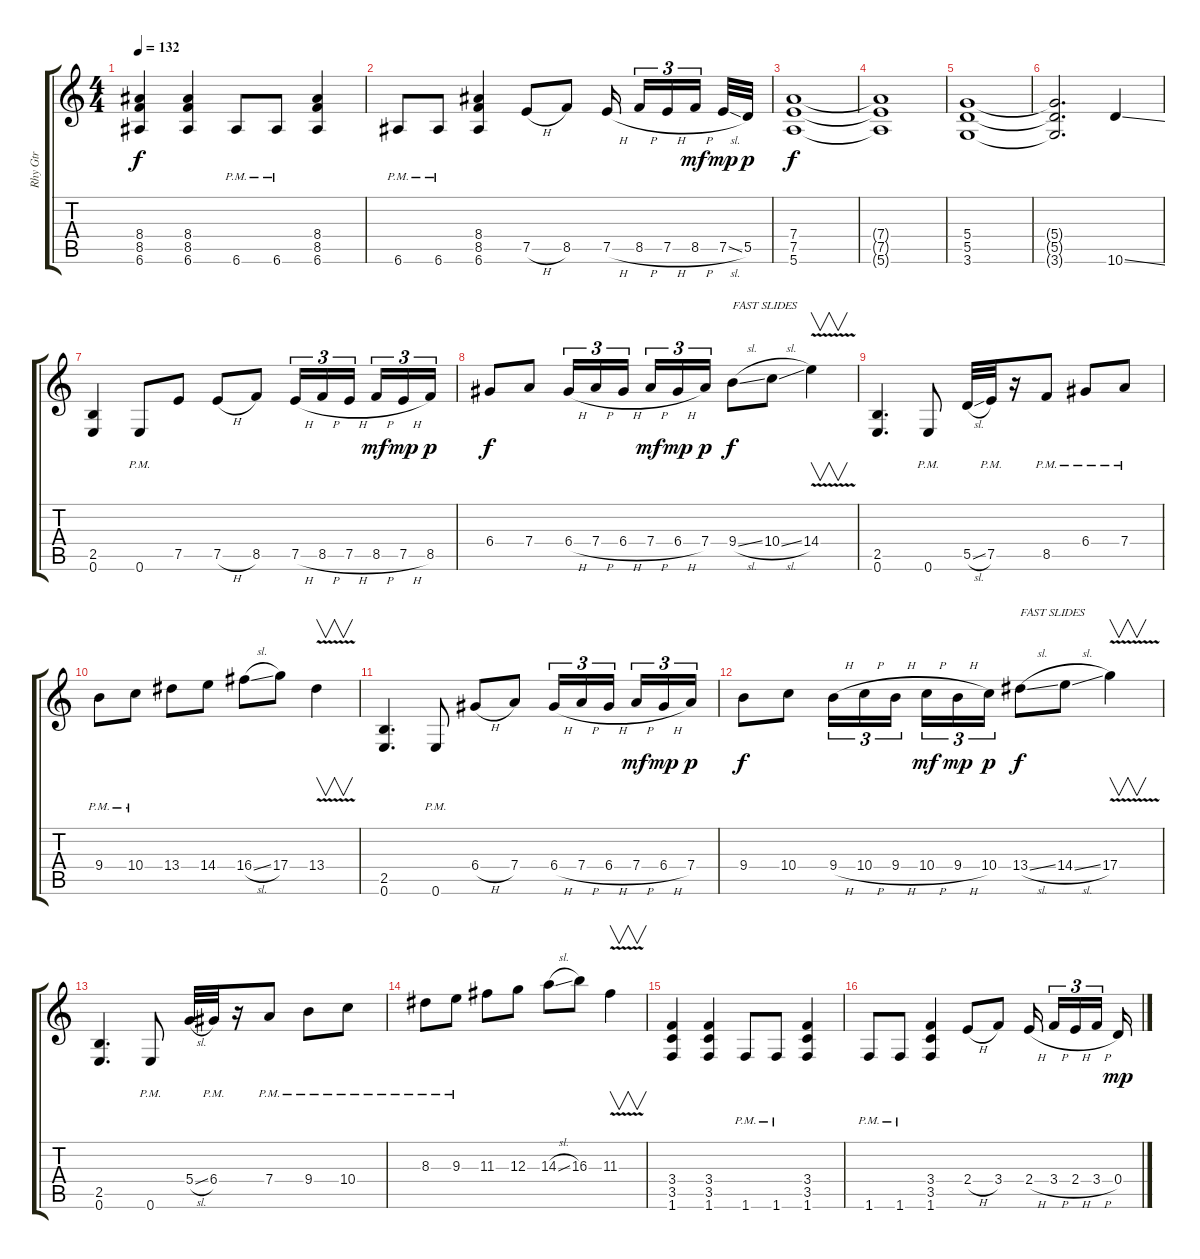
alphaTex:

\track ("Rhy Gtr" "Rhy Gtr") {instrument distortionguitar}
\staff {score tabs}
\tuning (E4 B3 G3 D3 A2 E2) {hide}
\ts (4 4)
\tempo 132
\clef g2
\ks c
(8.4 8.5 6.6).4{dy f} (8.4 8.5 6.6).4 6.6{pm}.8 6.6{pm}.8 (8.4 8.5 6.6).4 |
6.6{pm}.8 6.6{pm}.8 (8.4 8.5 6.6).4 7.5{h}.8 8.5.8 7.5{h}.16 8.5{h}.16{tu (3 2)} 7.5{h}.16{tu (3 2)} 8.5{h}.16{tu (3 2) dy mf} 7.5{sl}.32{dy mp} 5.5.32{dy p} |
(7.4 7.5 5.6).1{dy f} |
(7.4{t} 7.5{t} 5.6{t}).1 |
\section ("" "")
(5.4 5.5 3.6).1 |
(5.4{t} 5.5{t} 3.6{t}).2{d} 10.6{ss}.4 |
(2.5 0.6).4 0.6{pm}.8 7.5.8 7.5{h}.8 8.5.8 7.5{h}.16{tu (3 2)} 8.5{h}.16{tu (3 2)} 7.5{h}.16{tu (3 2)} 8.5{h}.16{tu (3 2) dy mf} 7.5{h}.16{tu (3 2) dy mp} 8.5.16{tu (3 2) dy p} |
6.4.8{dy f} 7.4.8 6.4{h}.16{tu (3 2)} 7.4{h}.16{tu (3 2)} 6.4{h}.16{tu (3 2)} 7.4{h}.16{tu (3 2) dy mf} 6.4{h}.16{tu (3 2) dy mp} 7.4.16{tu (3 2) dy p} 9.4{sl}.8{txt "FAST SLIDES" dy f} 10.4{sl}.8 14.4{v}.4{v} |
(2.5 0.6).4{d} 0.6{pm}.8 5.5{sl}.32 7.5{pm}.32 r.16 8.5{pm}.8 6.4{pm}.8 7.4{pm}.8 |
9.4{pm}.8 10.4{pm}.8 13.4.8 14.4.8 16.4{sl}.8 17.4.8 13.4{v}.4{v} |
(2.5 0.6).4{d} 0.6{pm}.8 6.4{h}.8 7.4.8 6.4{h}.16{tu (3 2)} 7.4{h}.16{tu (3 2)} 6.4{h}.16{tu (3 2)} 7.4{h}.16{tu (3 2) dy mf} 6.4{h}.16{tu (3 2) dy mp} 7.4.16{tu (3 2) dy p} |
9.4.8{dy f} 10.4.8 9.4{h}.16{tu (3 2)} 10.4{h}.16{tu (3 2)} 9.4{h}.16{tu (3 2)} 10.4{h}.16{tu (3 2) dy mf} 9.4{h}.16{tu (3 2) dy mp} 10.4.16{tu (3 2) dy p} 13.4{sl}.8{txt "FAST SLIDES" dy f} 14.4{sl}.8 17.4{v}.4{v} |
(2.5 0.6).4{d} 0.6{pm}.8 5.4{sl}.32 6.4{pm}.32 r.16 7.4{pm}.8 9.4{pm}.8 10.4{pm}.8 |
8.3{pm}.8 9.3{pm}.8 11.3.8 12.3.8 14.3{sl}.8 16.3.8 11.3{v}.4{v} |
(3.4 3.5 1.6).4 (3.4 3.5 1.6).4 1.6{pm}.8 1.6{pm}.8 (3.4 3.5 1.6).4 |
1.6{pm}.8 1.6{pm}.8 (3.4 3.5 1.6).4 2.4{h}.8 3.4.8 2.4{h}.16 3.4{h}.16{tu (3 2)} 2.4{h}.16{tu (3 2)} 3.4{h}.16{tu (3 2)} 0.4.16{dy mp}
